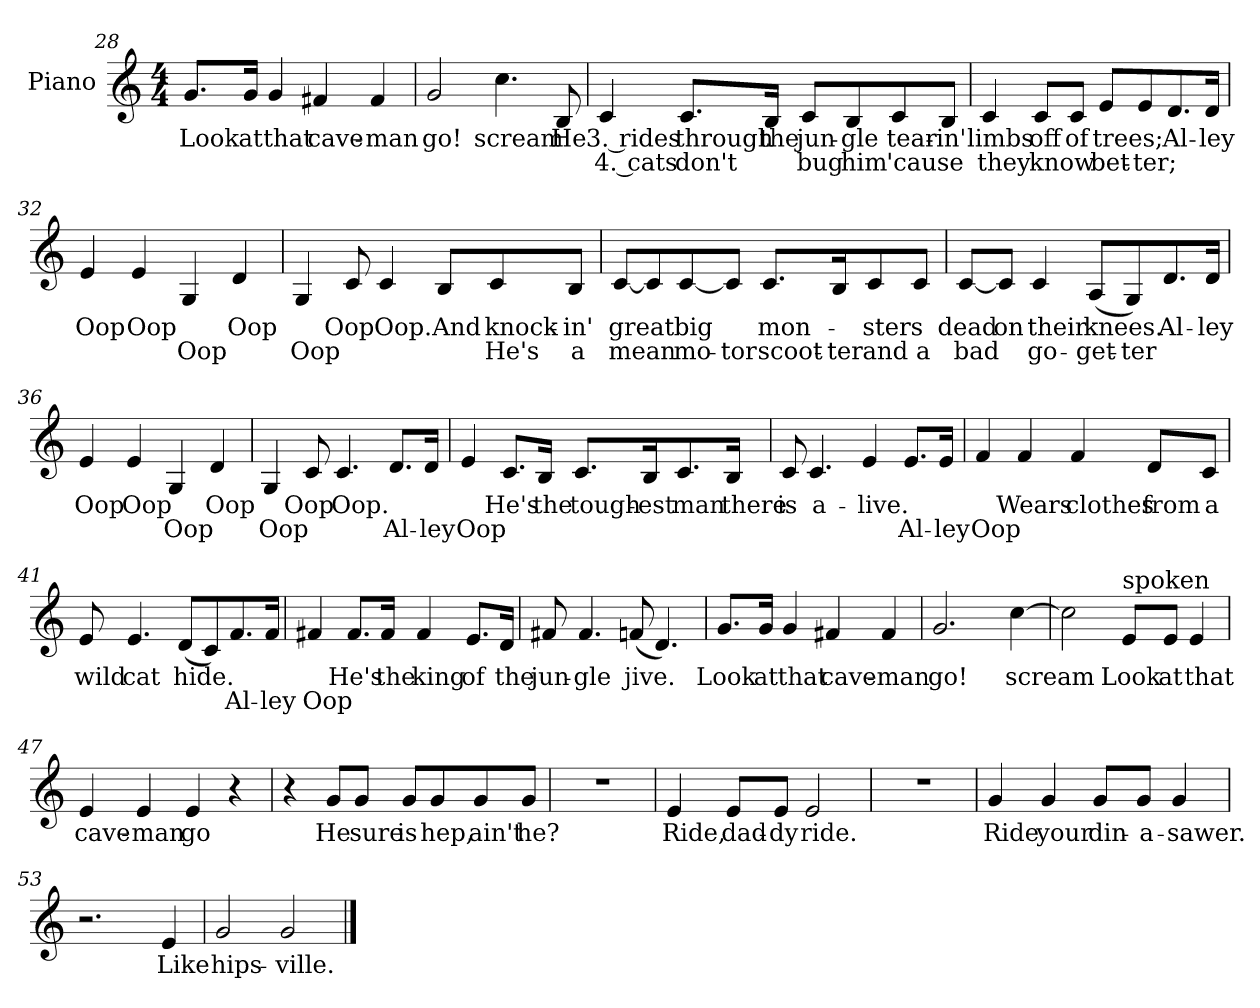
**kern	**text	**text
*part1	*part1	*part1
*staff1	*staff1	*staff1
*I"Piano	*	*
*I'Pno	*	*
*clefG2	*	*
*k[]	*	*
*C:	*	*
*M4/4	*	*
=28	=28	=28
8.g/L	Look	.
16g/Jk	at	.
4g/	that	.
4f#X/	cave-	.
4f#/	-man	.
=29	=29	=29
2g/	go!	.
4.cc\	scream	.
8B/	He	.
!!LO:LB:g=z
=30	=30	=30
4c/	3. rides	4. cats
8.c/L	through	don't
16B/Jk	the	.
8c/L	jun-	bug
8B/	-gle	him
8c/	tear-	'cause
8B/J	-in'	.
=31	=31	=31
4c/	limbs	they
8c/L	off	know
8c/J	of	.
8e/L	trees;	bet-
8e/	.	-ter;
8.d/	Al-	.
16d/Jk	-ley	.
!!LO:LB:g=z
=32	=32	=32
4e/	Oop	.
4e/	Oop	.
4G/	.	Oop
4d/	Oop	.
=33	=33	=33
4G/	.	Oop
8c/	Oop	.
4c/	Oop.	.
8B/L	And	.
8c/	knock-	He's
8B/J	-in'	a
!!LO:LB:g=z
=34	=34	=34
[8c/L	great	mean
8c/]	.	.
[8c/	big	mo-
8c/J]	.	-tor
8.c/L	mon-	scoot-
16B/K	.	-ter
8c/	-sters	and
8c/J	.	a
=35	=35	=35
[8c/L	dead	bad
8c/J]	on	.
4c/	their	go-
(8A/L	knees.	-get-
8G/)	.	-ter
8.d/	Al-	.
16d/Jk	-ley	.
!!LO:LB:g=z
=36	=36	=36
4e/	Oop	.
4e/	Oop	.
4G/	.	Oop
4d/	Oop	.
=37	=37	=37
4G/	.	Oop
8c/	Oop	.
4.c/	Oop.	.
8.d/L	.	Al-
16d/Jk	.	-ley
=38	=38	=38
4e/	.	Oop
8.c/L	He's	.
16B/Jk	the	.
8.c/L	tough-	.
16B/K	-est	.
8.c/	man	.
16B/Jk	there	.
!!LO:LB:g=z
=39	=39	=39
8c/	is	.
4.c/	a-	.
4e/	-live.	.
8.e/L	.	Al-
16e/Jk	.	-ley
=40	=40	=40
4f/	.	Oop
4f/	Wears	.
4f/	clothes	.
8d/L	from	.
8c/J	a	.
=41	=41	=41
8e/	wild	.
4.e/	cat	.
(8d/L	hide.	.
8c/)	.	.
8.f/	.	Al-
16f/Jk	.	-ley
!!LO:PB:g=z
=42	=42	=42
4f#X/	.	Oop
8.f#/L	He's	.
16f#/Jk	the	.
4f#/	king	.
8.e/L	of	.
16d/Jk	the	.
=43	=43	=43
8f#X/	jun-	.
4.f#/	-gle	.
(8fn/	jive.	.
4.d/)	.	.
=44	=44	=44
8.g/L	Look	.
16g/Jk	at	.
4g/	that	.
4f#X/	cave-	.
4f#/	-man	.
=45	=45	=45
2.g/	go!	.
[4cc\	scream	.
!!LO:LB:g=z
=46	=46	=46
2cc\]	.	.
!LO:TX:a:t=spoken	!	!
8e/L	Look	.
8e/J	at	.
4e/	that	.
=47	=47	=47
4e/	cave-	.
4e/	-man	.
4e/	go	.
4r	.	.
=48	=48	=48
4r	.	.
8g/L	He	.
8g/J	sure	.
8g/L	is	.
8g/	hep,	.
8g/	ain't	.
8g/J	he?	.
=49	=49	=49
1r	.	.
!!LO:LB:g=z
=50	=50	=50
4e/	Ride,	.
8e/L	dad-	.
8e/J	-dy	.
2e/	ride.	.
=51	=51	=51
1r	.	.
=52	=52	=52
4g/	Ride	.
4g/	your	.
8g/L	din-	.
8g/J	-a-	.
4g/	-sawer.	.
=53	=53	=53
2.r	.	.
4e/	Like	.
=54	=54	=54
2g/	hips-	.
2g/	-ville.	.
==	==	==
*-	*-	*-
